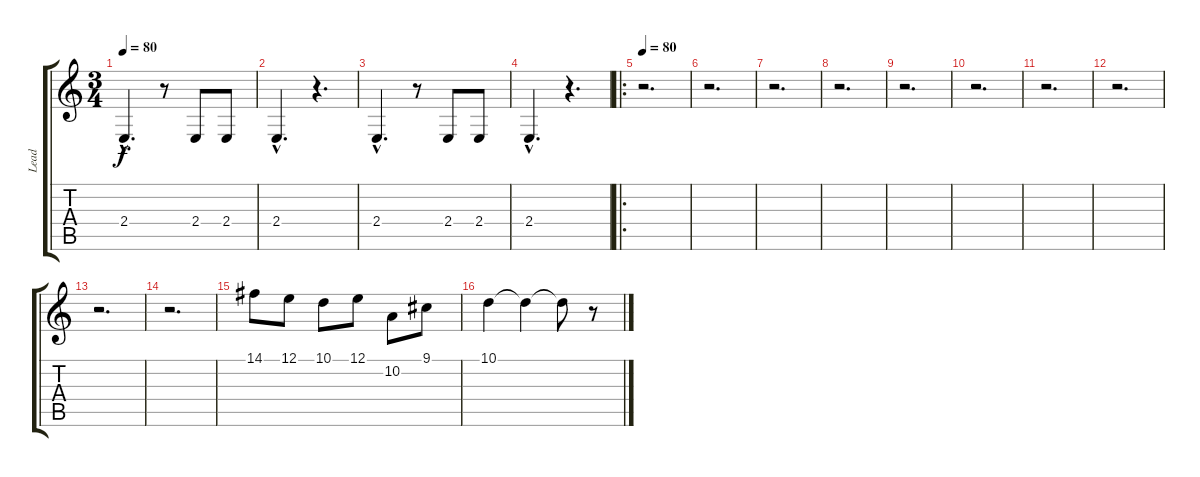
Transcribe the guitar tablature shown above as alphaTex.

\track ("Lead" "Lead") {instrument sitar}
\staff {score tabs}
\tuning (E4 B3 G3 D3 A2 E2) {hide}
\ts (3 4)
\tempo 80
\clef g2
\ks c
2.4{hac}.4{d dy f instrument sitar} r.8 2.4.8 2.4.8 |
2.4{hac}.4{d} r.4{d} |
2.4{hac}.4{d} r.8 2.4.8 2.4.8 |
2.4{hac}.4{d} r.4{d} |
\ro
\tempo 80
r.2{d} |
r.2{d} |
r.2{d} |
r.2{d} |
r.2{d} |
r.2{d} |
r.2{d} |
r.2{d} |
r.2{d} |
r.2{d} |
14.1.8{instrument overdrivenguitar} 12.1.8 10.1.8 12.1.8 10.2.8 9.1.8 |
10.1.4 10.1{t}.4 10.1{t}.8 r.8
